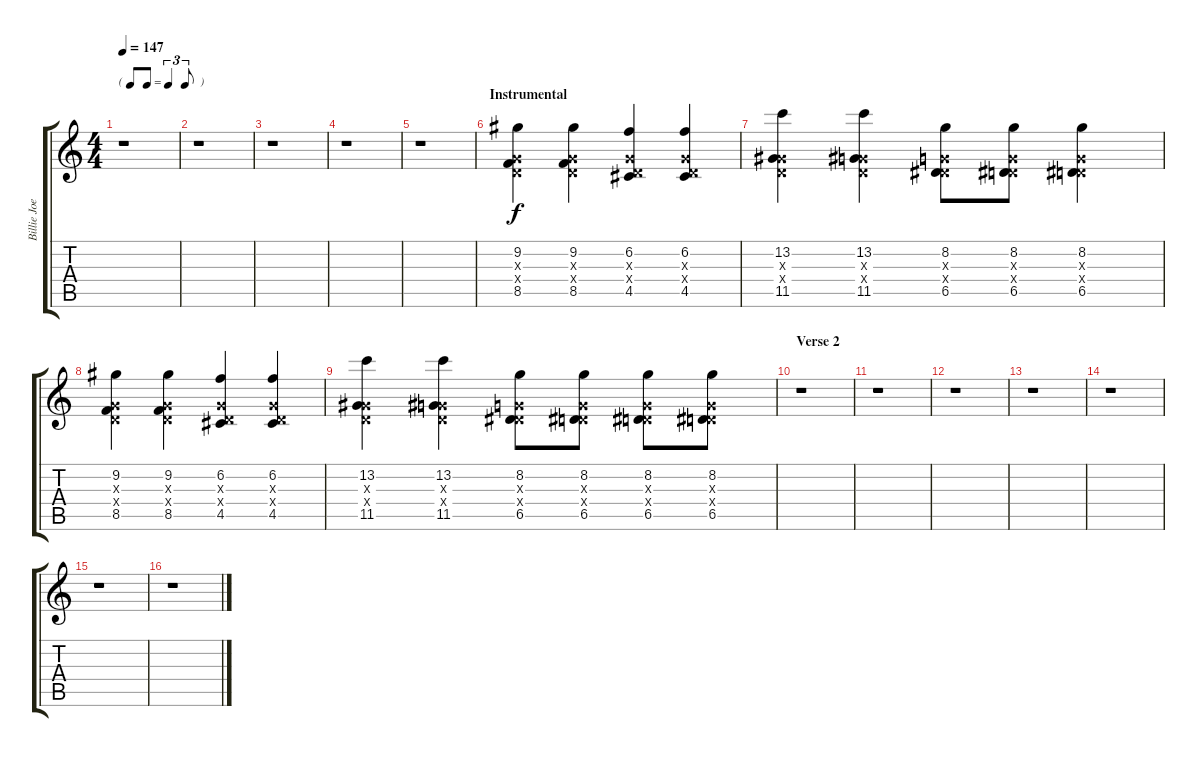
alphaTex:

\track ("Billie Joe Armstrong - Lead" "Billie Joe") {instrument distortionguitar}
\staff {score tabs}
\tuning (E4 B3 G3 D3 A2 E2) {hide}
\ts (4 4)
\tf triplet8th
\tempo 147
\clef g2
\ks c
r.1{dy f} |
r.1 |
r.1 |
r.1 |
r.1 |
\section ("" "Instrumental")
(9.2 0.3{x} 0.4{x} 8.5).4 (9.2 0.3{x} 0.4{x} 8.5).4 (6.2 0.3{x} 0.4{x} 4.5).4 (6.2 0.3{x} 0.4{x} 4.5).4 |
(13.2 0.3{x} 0.4{x} 11.5).4 (13.2 0.3{x} 0.4{x} 11.5).4 (8.2 0.3{x} 0.4{x} 6.5).8 (8.2 0.3{x} 0.4{x} 6.5).8 (8.2 0.3{x} 0.4{x} 6.5).4 |
(9.2 0.3{x} 0.4{x} 8.5).4 (9.2 0.3{x} 0.4{x} 8.5).4 (6.2 0.3{x} 0.4{x} 4.5).4 (6.2 0.3{x} 0.4{x} 4.5).4 |
(13.2 0.3{x} 0.4{x} 11.5).4 (13.2 0.3{x} 0.4{x} 11.5).4 (8.2 0.3{x} 0.4{x} 6.5).8 (8.2 0.3{x} 0.4{x} 6.5).8 (8.2 0.3{x} 0.4{x} 6.5).8 (8.2 0.3{x} 0.4{x} 6.5).8 |
\section ("" "Verse 2")
r.1 |
r.1 |
r.1 |
r.1 |
r.1 |
r.1 |
r.1
